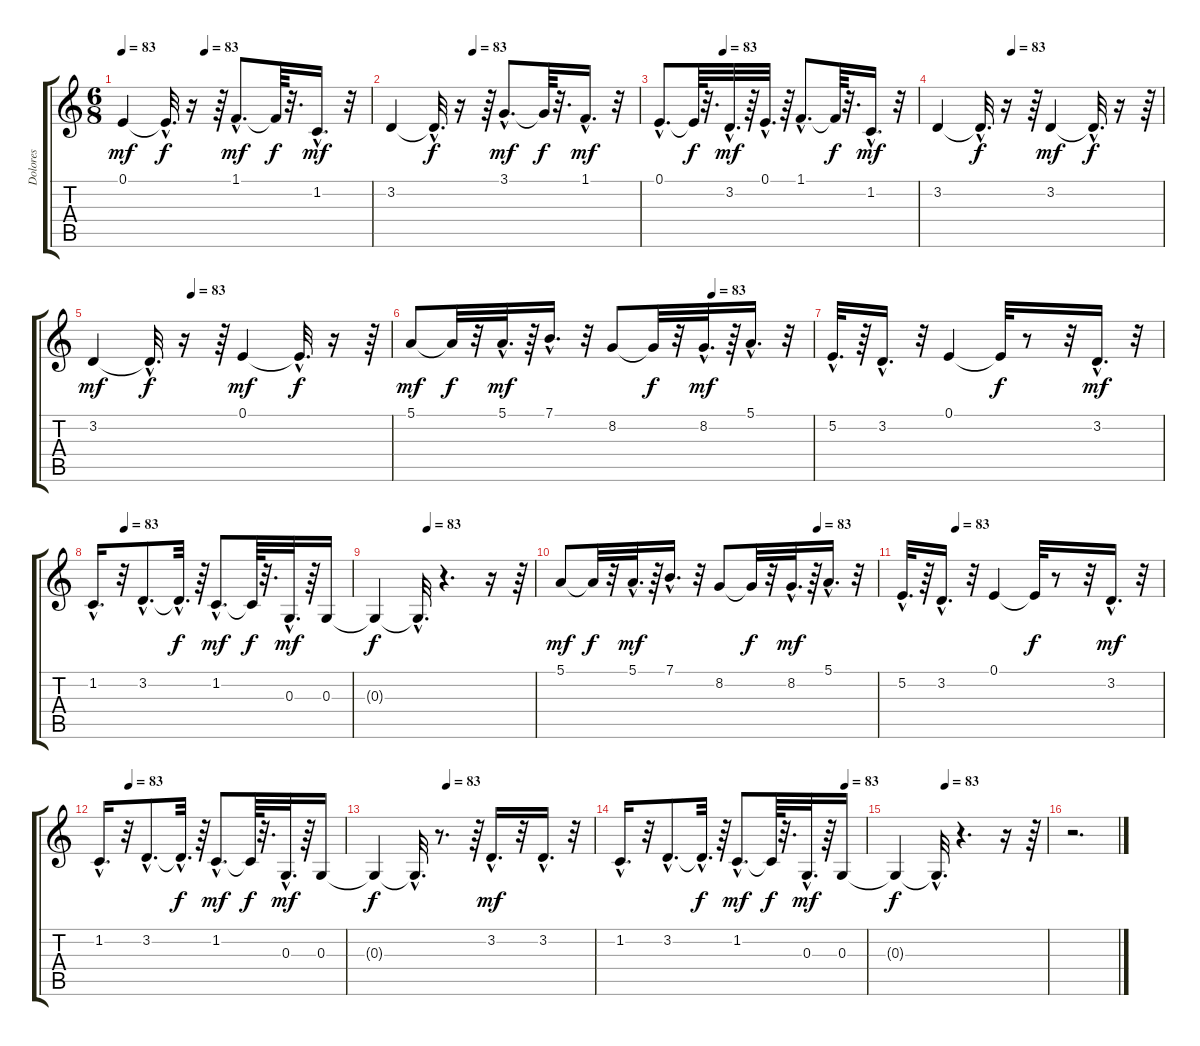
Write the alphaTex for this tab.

\track ("Dolores" "Dolores") {instrument panflute}
\staff {score tabs}
\tuning (E4 B3 G3 D3 A2 E2) {hide}
\ts (6 8)
\tempo 83
\tempo (83 0.3333333333333333)
\clef g2
\ks c
0.1.4{dy mf} 0.1{hac t}.32{d dy f} r.16 r.64 1.1{hac}.8{d dy mf} 1.1{t}.64{dy f} r.32{d} 1.2{hac}.16{d dy mf} r.32 |
\tempo (83 0.3333333333333333)
3.2.4 3.2{hac t}.32{d dy f} r.16 r.64 3.1{hac}.8{d dy mf} 3.1{t}.64{dy f} r.32{d} 1.1{hac}.16{d dy mf} r.32 |
\tempo (83 0.25)
0.1{hac}.8{d} 0.1{t}.64{dy f} r.32{d} 3.2{hac}.32{d dy mf} r.64 0.1{hac}.32{d} r.64 1.1{hac}.8{d} 1.1{t}.64{dy f} r.32{d} 1.2{hac}.16{d dy mf} r.32 |
\tempo (83 0.3333333333333333)
3.2.4 3.2{hac t}.32{d dy f} r.16 r.64 3.2.4{dy mf} 3.2{hac t}.32{d dy f} r.16 r.64 |
\tempo (83 0.3333333333333333)
3.2.4{dy mf} 3.2{hac t}.32{d dy f} r.16 r.64 0.1.4{dy mf} 0.1{hac t}.32{d dy f} r.16 r.64 |
\tempo (83 0.75)
5.1.8{dy mf} 5.1{t}.32{dy f} r.32 5.1{hac}.32{d dy mf} r.64 7.1{hac}.16{d} r.32 8.2.8 8.2{t}.32{dy f} r.32 8.2{hac}.32{d dy mf} r.64 5.1{hac}.16{d} r.32 |
5.2{hac}.32{d} r.64 3.2{hac}.16{d} r.32 0.1.4 0.1{t}.32{dy f} r.8 r.32 3.2{hac}.16{d dy mf} r.32 |
\tempo (83 0.125)
1.2{hac}.16{d} r.32 3.2{hac}.8{d} 3.2{hac t}.32{d dy f} r.64 1.2{hac}.8{d dy mf} 1.2{t}.64{dy f} r.32{d} 0.3{hac}.32{d dy mf} r.64 0.3.16 |
\tempo (83 0.3333333333333333)
0.3{t}.4{dy f} 0.3{hac t}.32{d} r.4{d} r.16 r.64 |
\tempo (83 0.8125)
5.1.8{dy mf} 5.1{t}.32{dy f} r.32 5.1{hac}.32{d dy mf} r.64 7.1{hac}.16{d} r.32 8.2.8 8.2{t}.32{dy f} r.32 8.2{hac}.32{d dy mf} r.64 5.1{hac}.16{d} r.32 |
\tempo (83 0.20833333333333334)
5.2{hac}.32{d} r.64 3.2{hac}.16{d} r.32 0.1.4 0.1{t}.32{dy f} r.8 r.32 3.2{hac}.16{d dy mf} r.32 |
\tempo (83 0.125)
1.2{hac}.16{d} r.32 3.2{hac}.8{d} 3.2{hac t}.32{d dy f} r.64 1.2{hac}.8{d dy mf} 1.2{t}.64{dy f} r.32{d} 0.3{hac}.32{d dy mf} r.64 0.3.16 |
\tempo (83 0.3333333333333333)
0.3{t}.4{dy f} 0.3{hac t}.32{d} r.8{d} r.64 3.2{hac}.16{d dy mf} r.32 3.2{hac}.16{d} r.32 |
\tempo (83 0.9166666666666666)
1.2{hac}.16{d} r.32 3.2{hac}.8{d} 3.2{hac t}.32{d dy f} r.64 1.2{hac}.8{d dy mf} 1.2{t}.64{dy f} r.32{d} 0.3{hac}.32{d dy mf} r.64 0.3.16 |
\tempo (83 0.3333333333333333)
0.3{t}.4{dy f} 0.3{hac t}.32{d} r.4{d} r.16 r.64 |
r.2{d}
